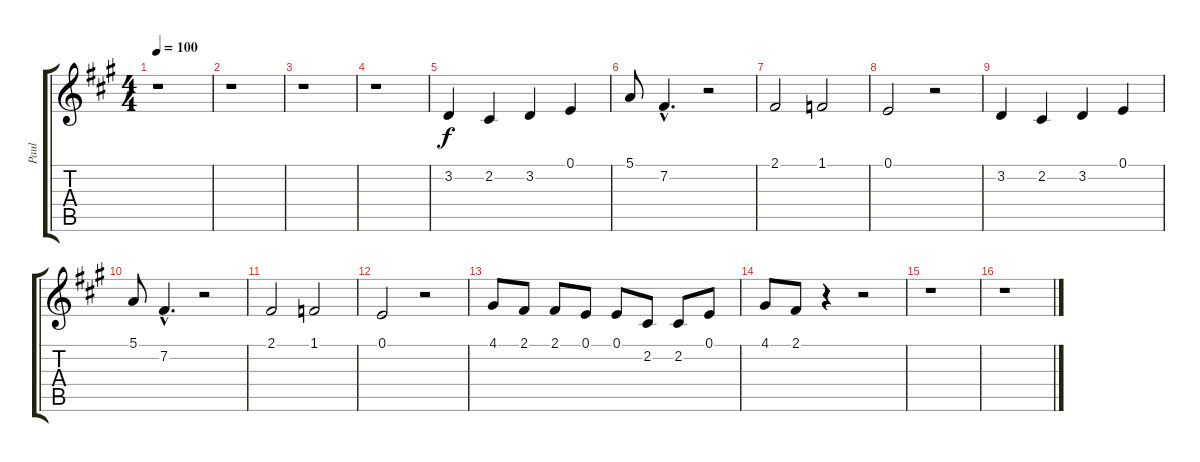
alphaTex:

\track ("Paul" "Paul") {instrument altosax}
\staff {score tabs}
\tuning (E4 B3 G3 D3 A2 E2) {hide}
\ts (4 4)
\tempo 100
\clef g2
\ks a
r.1{dy f instrument altosax} |
r.1 |
r.1 |
r.1 |
3.2.4 2.2.4 3.2.4 0.1.4 |
5.1.8 7.2{hac}.4{d} r.2 |
2.1.2 1.1.2 |
0.1.2 r.2 |
3.2.4 2.2.4 3.2.4 0.1.4 |
5.1.8 7.2{hac}.4{d} r.2 |
2.1.2 1.1.2 |
0.1.2 r.2 |
4.1.8 2.1.8 2.1.8 0.1.8 0.1.8 2.2.8 2.2.8 0.1.8 |
4.1.8 2.1.8 r.4 r.2 |
r.1 |
r.1
